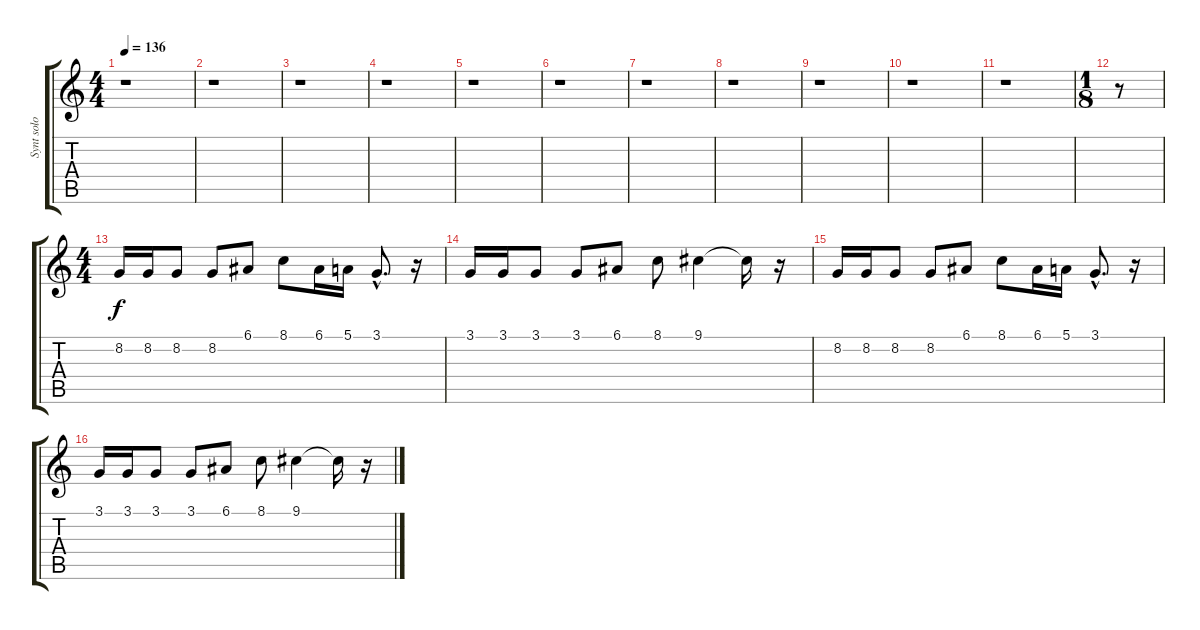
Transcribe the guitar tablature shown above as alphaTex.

\track ("Synt solo" "Synt solo") {instrument harpsichord}
\staff {score tabs}
\tuning (E4 B3 G3 D3 A2 E2) {hide}
\ts (4 4)
\tempo 136
\clef g2
\ks c
r.1{dy f} |
r.1 |
r.1 |
r.1 |
r.1 |
r.1 |
r.1 |
r.1 |
r.1 |
r.1 |
r.1 |
\ts (1 8)
r.8 |
\ts (4 4)
8.2.16 8.2.16 8.2.8 8.2.8 6.1.8 8.1.8 6.1.16 5.1.16 3.1{hac}.8{d} r.16 |
3.1.16 3.1.16 3.1.8 3.1.8 6.1.8 8.1.8 9.1.4 9.1{t}.16 r.16 |
8.2.16 8.2.16 8.2.8 8.2.8 6.1.8 8.1.8 6.1.16 5.1.16 3.1{hac}.8{d} r.16 |
3.1.16 3.1.16 3.1.8 3.1.8 6.1.8 8.1.8 9.1.4 9.1{t}.16 r.16
